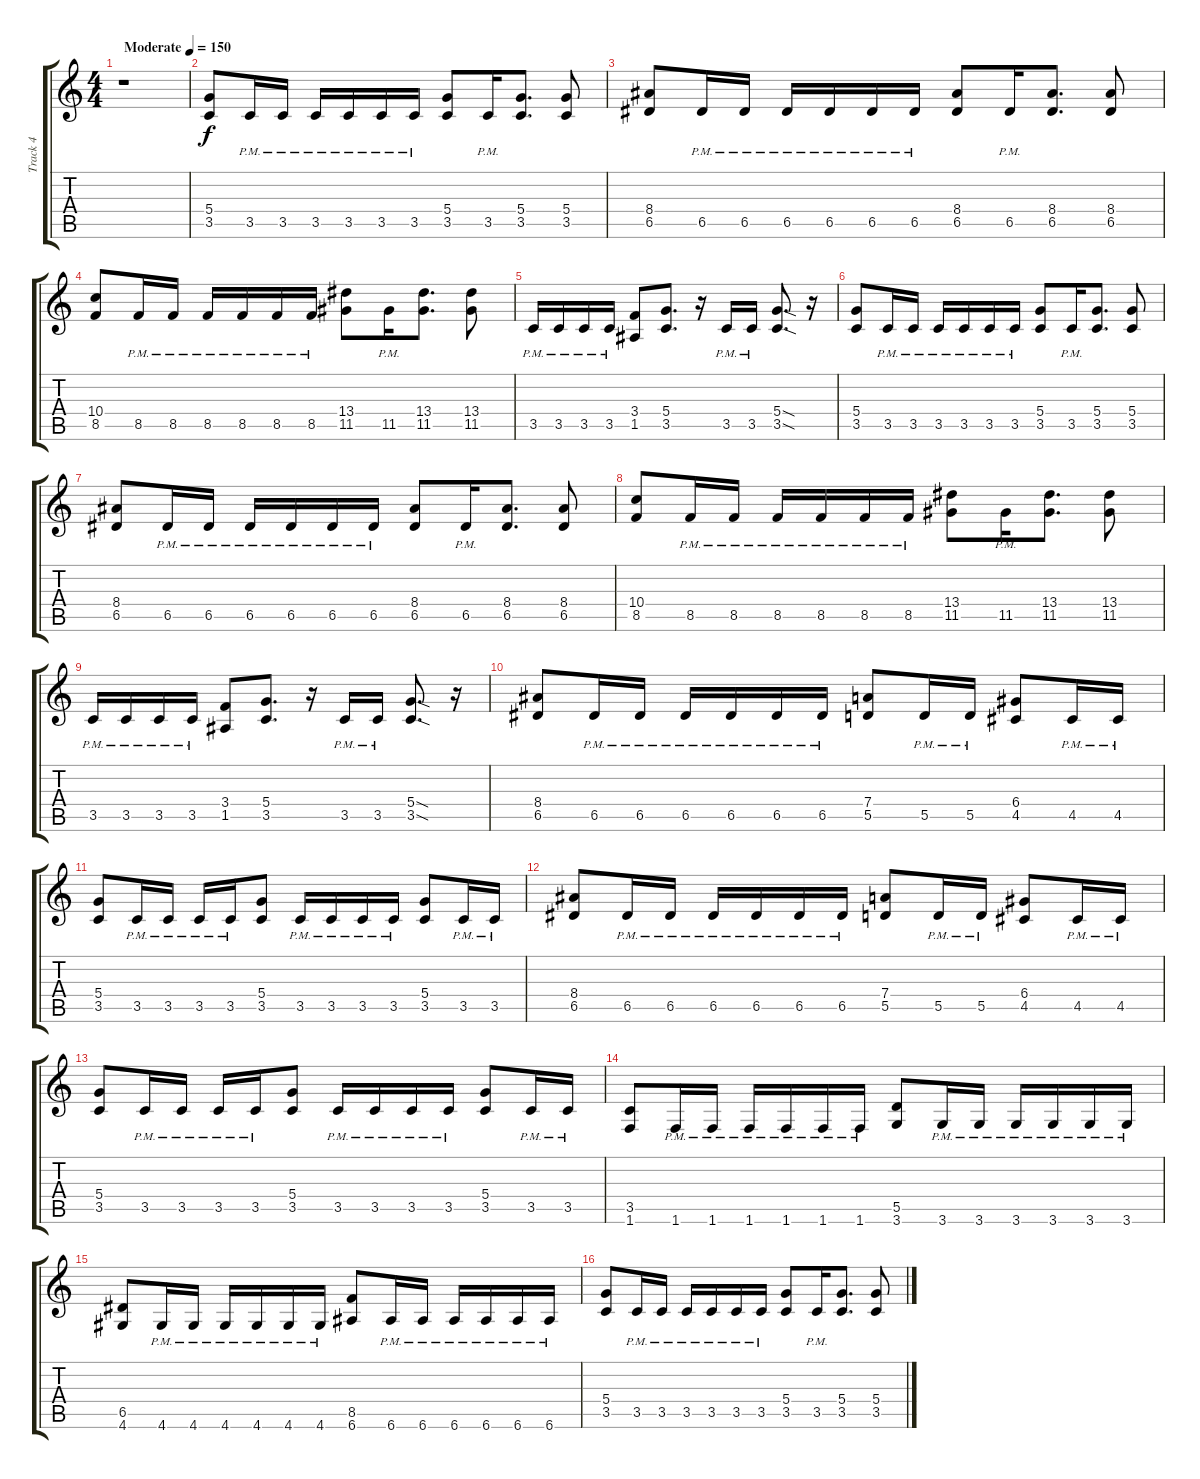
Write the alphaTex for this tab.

\track ("Track 4" "Track 4") {instrument distortionguitar}
\staff {score tabs}
\tuning (E4 B3 G3 D3 A2 E2) {hide}
\ts (4 4)
\tempo (150 "Moderate")
\clef g2
\ks c
r.1{dy f instrument distortionguitar} |
(5.4 3.5).8 3.5{pm}.16 3.5{pm}.16 3.5{pm}.16 3.5{pm}.16 3.5{pm}.16 3.5{pm}.16 (5.4 3.5).8 3.5{pm}.16 (5.4 3.5).8{d} (5.4 3.5).8 |
(8.4 6.5).8 6.5{pm}.16 6.5{pm}.16 6.5{pm}.16 6.5{pm}.16 6.5{pm}.16 6.5{pm}.16 (8.4 6.5).8 6.5{pm}.16 (8.4 6.5).8{d} (8.4 6.5).8 |
(10.4 8.5).8 8.5{pm}.16 8.5{pm}.16 8.5{pm}.16 8.5{pm}.16 8.5{pm}.16 8.5{pm}.16 (13.4 11.5).8 11.5{pm}.16 (13.4 11.5).8{d} (13.4 11.5).8 |
3.5{pm}.16 3.5{pm}.16 3.5{pm}.16 3.5{pm}.16 (3.4 1.5).8 (5.4 3.5).8{d} r.16 3.5{pm}.16 3.5{pm}.16 (5.4{sod} 3.5{sod}).8{d} r.16 |
(5.4 3.5).8 3.5{pm}.16 3.5{pm}.16 3.5{pm}.16 3.5{pm}.16 3.5{pm}.16 3.5{pm}.16 (5.4 3.5).8 3.5{pm}.16 (5.4 3.5).8{d} (5.4 3.5).8 |
(8.4 6.5).8 6.5{pm}.16 6.5{pm}.16 6.5{pm}.16 6.5{pm}.16 6.5{pm}.16 6.5{pm}.16 (8.4 6.5).8 6.5{pm}.16 (8.4 6.5).8{d} (8.4 6.5).8 |
(10.4 8.5).8 8.5{pm}.16 8.5{pm}.16 8.5{pm}.16 8.5{pm}.16 8.5{pm}.16 8.5{pm}.16 (13.4 11.5).8 11.5{pm}.16 (13.4 11.5).8{d} (13.4 11.5).8 |
3.5{pm}.16 3.5{pm}.16 3.5{pm}.16 3.5{pm}.16 (3.4 1.5).8 (5.4 3.5).8{d} r.16 3.5{pm}.16 3.5{pm}.16 (5.4{sod} 3.5{sod}).8{d} r.16 |
(8.4 6.5).8 6.5{pm}.16 6.5{pm}.16 6.5{pm}.16 6.5{pm}.16 6.5{pm}.16 6.5{pm}.16 (7.4 5.5).8 5.5{pm}.16 5.5{pm}.16 (6.4 4.5).8 4.5{pm}.16 4.5{pm}.16 |
(5.4 3.5).8 3.5{pm}.16 3.5{pm}.16 3.5{pm}.16 3.5{pm}.16 (5.4 3.5).8 3.5{pm}.16 3.5{pm}.16 3.5{pm}.16 3.5{pm}.16 (5.4 3.5).8 3.5{pm}.16 3.5{pm}.16 |
(8.4 6.5).8 6.5{pm}.16 6.5{pm}.16 6.5{pm}.16 6.5{pm}.16 6.5{pm}.16 6.5{pm}.16 (7.4 5.5).8 5.5{pm}.16 5.5{pm}.16 (6.4 4.5).8 4.5{pm}.16 4.5{pm}.16 |
(5.4 3.5).8 3.5{pm}.16 3.5{pm}.16 3.5{pm}.16 3.5{pm}.16 (5.4 3.5).8 3.5{pm}.16 3.5{pm}.16 3.5{pm}.16 3.5{pm}.16 (5.4 3.5).8 3.5{pm}.16 3.5{pm}.16 |
(3.5 1.6).8 1.6{pm}.16 1.6{pm}.16 1.6{pm}.16 1.6{pm}.16 1.6{pm}.16 1.6{pm}.16 (5.5 3.6).8 3.6{pm}.16 3.6{pm}.16 3.6{pm}.16 3.6{pm}.16 3.6{pm}.16 3.6{pm}.16 |
(6.5 4.6).8 4.6{pm}.16 4.6{pm}.16 4.6{pm}.16 4.6{pm}.16 4.6{pm}.16 4.6{pm}.16 (8.5 6.6).8 6.6{pm}.16 6.6{pm}.16 6.6{pm}.16 6.6{pm}.16 6.6{pm}.16 6.6{pm}.16 |
(5.4 3.5).8 3.5{pm}.16 3.5{pm}.16 3.5{pm}.16 3.5{pm}.16 3.5{pm}.16 3.5{pm}.16 (5.4 3.5).8 3.5{pm}.16 (5.4 3.5).8{d} (5.4 3.5).8
